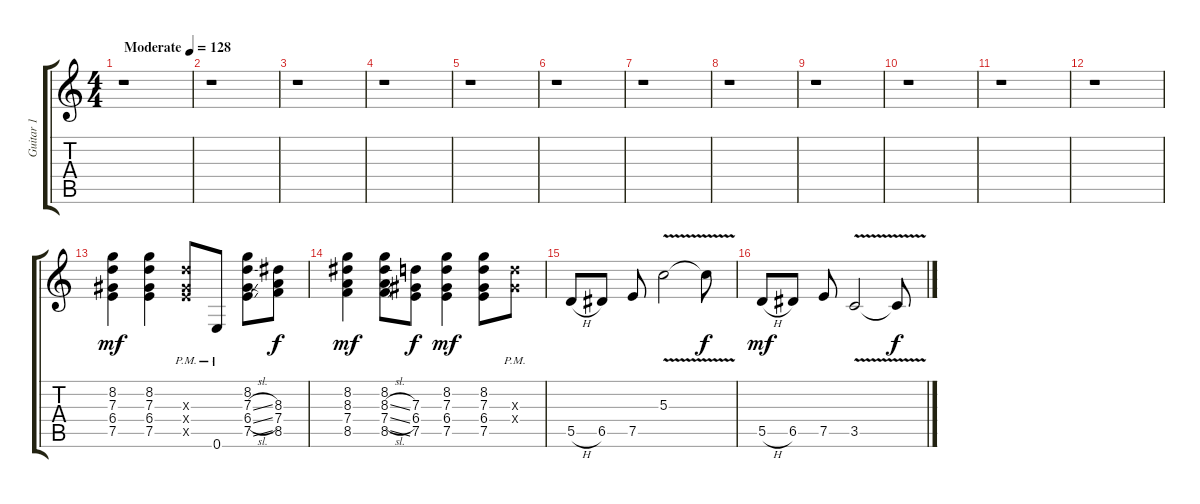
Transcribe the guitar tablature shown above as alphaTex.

\track ("Guitar 1" "Guitar 1") {instrument overdrivenguitar}
\staff {score tabs}
\tuning (E4 B3 G3 D3 A2 E2) {hide}
\ts (4 4)
\tempo (128 "Moderate")
\clef g2
\ks c
r.1{dy mf instrument overdrivenguitar} |
r.1 |
r.1 |
r.1 |
r.1 |
r.1 |
r.1 |
r.1 |
r.1 |
r.1 |
r.1 |
r.1 |
(8.2 7.3 6.4 7.5).4 (8.2 7.3 6.4 7.5).4 (7.3{pm x} 6.4{pm x} 7.5{x}).8 0.6{pm}.8 (8.2 7.3{sl} 6.4{sl} 7.5{sl}).8 (8.3 7.4 8.5).8{dy f} |
(8.2 8.3 7.4 8.5).4{dy mf} (8.2 8.3{sl} 7.4{sl} 8.5{sl}).8 (7.3 6.4 7.5).8{dy f} (8.2 7.3 6.4 7.5).4{dy mf} (8.2 7.3 6.4 7.5).8 (7.3{pm x} 6.4{pm x}).8 |
5.5{h}.8 6.5.8 7.5.8 5.3{v}.2 5.3{t}.8{dy f} |
5.5{h}.8{dy mf} 6.5.8 7.5.8 3.5{v}.2 3.5{t}.8{dy f}
